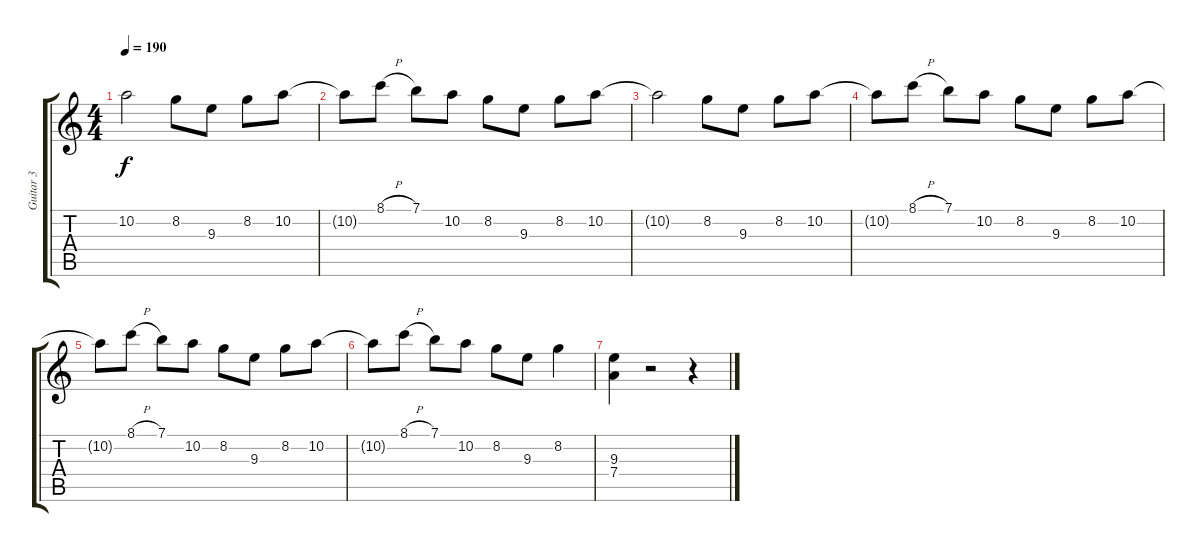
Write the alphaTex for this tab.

\track ("Guitar 3" "Guitar 3") {instrument distortionguitar}
\staff {score tabs}
\tuning (E4 B3 G3 D3 A2 E2) {hide}
\ts (4 4)
\tempo 190
\clef g2
\ks c
10.2{t}.2{dy f} 8.2.8 9.3.8 8.2.8 10.2.8 |
10.2{t}.8 8.1{h}.8 7.1.8 10.2.8 8.2.8 9.3.8 8.2.8 10.2.8 |
10.2{t}.2 8.2.8 9.3.8 8.2.8 10.2.8 |
10.2{t}.8 8.1{h}.8 7.1.8 10.2.8 8.2.8 9.3.8 8.2.8 10.2.8 |
10.2{t}.8 8.1{h}.8 7.1.8 10.2.8 8.2.8 9.3.8 8.2.8 10.2.8 |
10.2{t}.8 8.1{h}.8 7.1.8 10.2.8 8.2.8 9.3.8 8.2.4 |
(9.3 7.4).4 r.2 r.4
